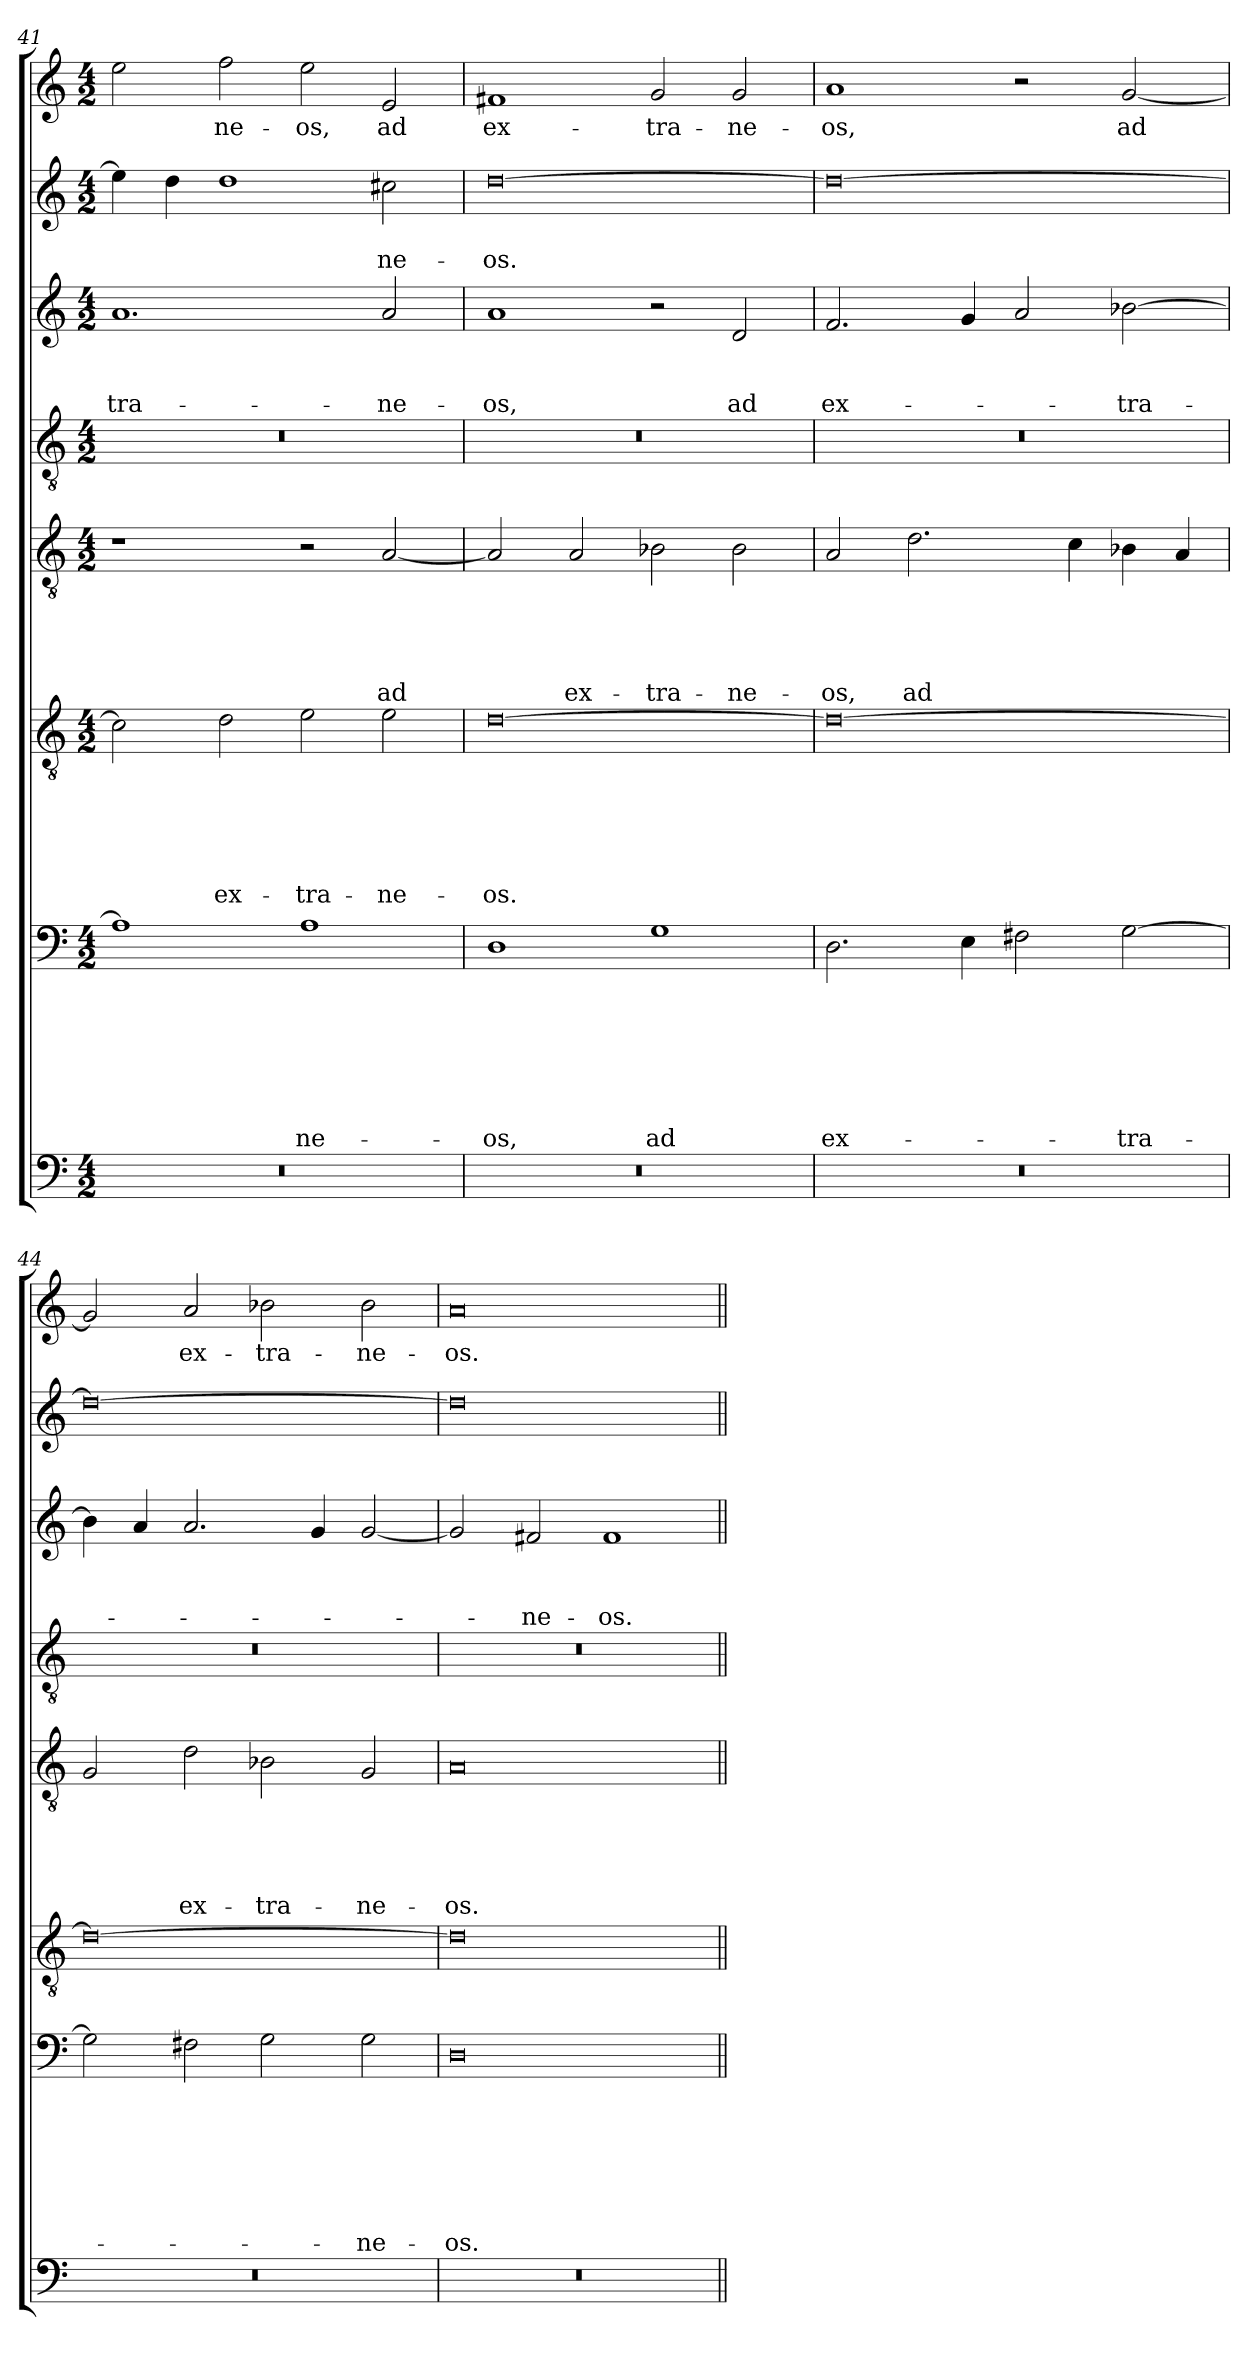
**kern	**kern	**text	**text	**text	**text	**text	**text	**text	**kern	**text	**text	**text	**text	**text	**text	**kern	**text	**text	**text	**text	**text	**kern	**kern	**text	**text	**text	**kern	**text	**text	**kern	**text
*part8	*part7	*part7	*part7	*part7	*part7	*part7	*part7	*part7	*part6	*part6	*part6	*part6	*part6	*part6	*part6	*part5	*part5	*part5	*part5	*part5	*part5	*part4	*part3	*part3	*part3	*part3	*part2	*part2	*part2	*part1	*part1
*staff8	*staff7	*staff7	*staff7	*staff7	*staff7	*staff7	*staff7	*staff7	*staff6	*staff6	*staff6	*staff6	*staff6	*staff6	*staff6	*staff5	*staff5	*staff5	*staff5	*staff5	*staff5	*staff4	*staff3	*staff3	*staff3	*staff3	*staff2	*staff2	*staff2	*staff1	*staff1
*clefF4	*clefF4	*	*	*	*	*	*	*	*clefGv2	*	*	*	*	*	*	*clefGv2	*	*	*	*	*	*clefGv2	*clefG2	*	*	*	*clefG2	*	*	*clefG2	*
*k[]	*k[]	*	*	*	*	*	*	*	*k[]	*	*	*	*	*	*	*k[]	*	*	*	*	*	*k[]	*k[]	*	*	*	*k[]	*	*	*k[]	*
*a:	*a:	*	*	*	*	*	*	*	*a:	*	*	*	*	*	*	*a:	*	*	*	*	*	*a:	*a:	*	*	*	*a:	*	*	*a:	*
*M4/2	*M4/2	*	*	*	*	*	*	*	*M4/2	*	*	*	*	*	*	*M4/2	*	*	*	*	*	*M4/2	*M4/2	*	*	*	*M4/2	*	*	*M4/2	*
=41	=41	=41	=41	=41	=41	=41	=41	=41	=41	=41	=41	=41	=41	=41	=41	=41	=41	=41	=41	=41	=41	=41	=41	=41	=41	=41	=41	=41	=41	=41	=41
0r	1A]	.	.	.	.	.	.	.	2c\]	.	.	.	.	.	.	1r	.	.	.	.	.	0r	1.a	.	.	-tra-	4ee\]	.	.	2ee\	.
.	.	.	.	.	.	.	.	.	.	.	.	.	.	.	.	.	.	.	.	.	.	.	.	.	.	.	4dd\	.	.	.	.
.	.	.	.	.	.	.	.	.	2d\	.	.	.	.	.	ex-	.	.	.	.	.	.	.	.	.	.	.	1dd	.	.	2ff\	-ne-
.	1A	.	.	.	.	.	.	-ne-	2e\	.	.	.	.	.	-tra-	2r	.	.	.	.	.	.	.	.	.	.	.	.	.	2ee\	-os,
.	.	.	.	.	.	.	.	.	2e\	.	.	.	.	.	-ne-	[2A/	.	.	.	.	ad	.	2a/	.	.	-ne-	2cc#X\	.	-ne-	2e/	ad
=42	=42	=42	=42	=42	=42	=42	=42	=42	=42	=42	=42	=42	=42	=42	=42	=42	=42	=42	=42	=42	=42	=42	=42	=42	=42	=42	=42	=42	=42	=42	=42
0r	1D	.	.	.	.	.	.	-os,	[0d	.	.	.	.	.	-os.	2A/]	.	.	.	.	.	0r	1a	.	.	-os,	[0dd	.	-os.	1f#X	ex-
.	.	.	.	.	.	.	.	.	.	.	.	.	.	.	.	2A/	.	.	.	.	ex-	.	.	.	.	.	.	.	.	.	.
.	1G	.	.	.	.	.	.	ad	.	.	.	.	.	.	.	2B-X\	.	.	.	.	-tra-	.	2r	.	.	.	.	.	.	2g/	-tra-
.	.	.	.	.	.	.	.	.	.	.	.	.	.	.	.	2B-\	.	.	.	.	-ne-	.	2d/	.	.	ad	.	.	.	2g/	-ne-
=43	=43	=43	=43	=43	=43	=43	=43	=43	=43	=43	=43	=43	=43	=43	=43	=43	=43	=43	=43	=43	=43	=43	=43	=43	=43	=43	=43	=43	=43	=43	=43
0r	2.D\	.	.	.	.	.	.	ex-	0d_	.	.	.	.	.	.	2A/	.	.	.	.	-os,	0r	2.f/	.	.	ex-	0dd_	.	.	1a	-os,
.	.	.	.	.	.	.	.	.	.	.	.	.	.	.	.	2.d\	.	.	.	.	ad	.	.	.	.	.	.	.	.	.	.
.	4E\	.	.	.	.	.	.	.	.	.	.	.	.	.	.	.	.	.	.	.	.	.	4g/	.	.	.	.	.	.	.	.
.	2F#X\	.	.	.	.	.	.	.	.	.	.	.	.	.	.	.	.	.	.	.	.	.	2a/	.	.	.	.	.	.	2r	.
.	.	.	.	.	.	.	.	.	.	.	.	.	.	.	.	4c\	.	.	.	.	.	.	.	.	.	.	.	.	.	.	.
.	[2G\	.	.	.	.	.	.	-tra-	.	.	.	.	.	.	.	4B-X\	.	.	.	.	.	.	[2b-X\	.	.	-tra-	.	.	.	[2g/	ad
.	.	.	.	.	.	.	.	.	.	.	.	.	.	.	.	4A/	.	.	.	.	.	.	.	.	.	.	.	.	.	.	.
=44	=44	=44	=44	=44	=44	=44	=44	=44	=44	=44	=44	=44	=44	=44	=44	=44	=44	=44	=44	=44	=44	=44	=44	=44	=44	=44	=44	=44	=44	=44	=44
0r	2G\]	.	.	.	.	.	.	.	0d_	.	.	.	.	.	.	2G/	.	.	.	.	.	0r	4b-\]	.	.	.	0dd_	.	.	2g/]	.
.	.	.	.	.	.	.	.	.	.	.	.	.	.	.	.	.	.	.	.	.	.	.	4a/	.	.	.	.	.	.	.	.
.	2F#X\	.	.	.	.	.	.	.	.	.	.	.	.	.	.	2d\	.	.	.	.	ex-	.	2.a/	.	.	.	.	.	.	2a/	ex-
.	2G\	.	.	.	.	.	.	.	.	.	.	.	.	.	.	2B-X\	.	.	.	.	-tra-	.	.	.	.	.	.	.	.	2b-X\	-tra-
.	.	.	.	.	.	.	.	.	.	.	.	.	.	.	.	.	.	.	.	.	.	.	4g/	.	.	.	.	.	.	.	.
.	2G\	.	.	.	.	.	.	-ne-	.	.	.	.	.	.	.	2G/	.	.	.	.	-ne-	.	[2g/	.	.	.	.	.	.	2b-\	-ne-
=45	=45	=45	=45	=45	=45	=45	=45	=45	=45	=45	=45	=45	=45	=45	=45	=45	=45	=45	=45	=45	=45	=45	=45	=45	=45	=45	=45	=45	=45	=45	=45
0r	0D	.	.	.	.	.	.	-os.	0d]	.	.	.	.	.	.	0A	.	.	.	.	-os.	0r	2g/]	.	.	.	0dd]	.	.	0a	-os.
.	.	.	.	.	.	.	.	.	.	.	.	.	.	.	.	.	.	.	.	.	.	.	2f#X/	.	.	-ne-	.	.	.	.	.
.	.	.	.	.	.	.	.	.	.	.	.	.	.	.	.	.	.	.	.	.	.	.	1f#	.	.	-os.	.	.	.	.	.
=||	=||	=||	=||	=||	=||	=||	=||	=||	=||	=||	=||	=||	=||	=||	=||	=||	=||	=||	=||	=||	=||	=||	=||	=||	=||	=||	=||	=||	=||	=||	=||
*-	*-	*-	*-	*-	*-	*-	*-	*-	*-	*-	*-	*-	*-	*-	*-	*-	*-	*-	*-	*-	*-	*-	*-	*-	*-	*-	*-	*-	*-	*-	*-
